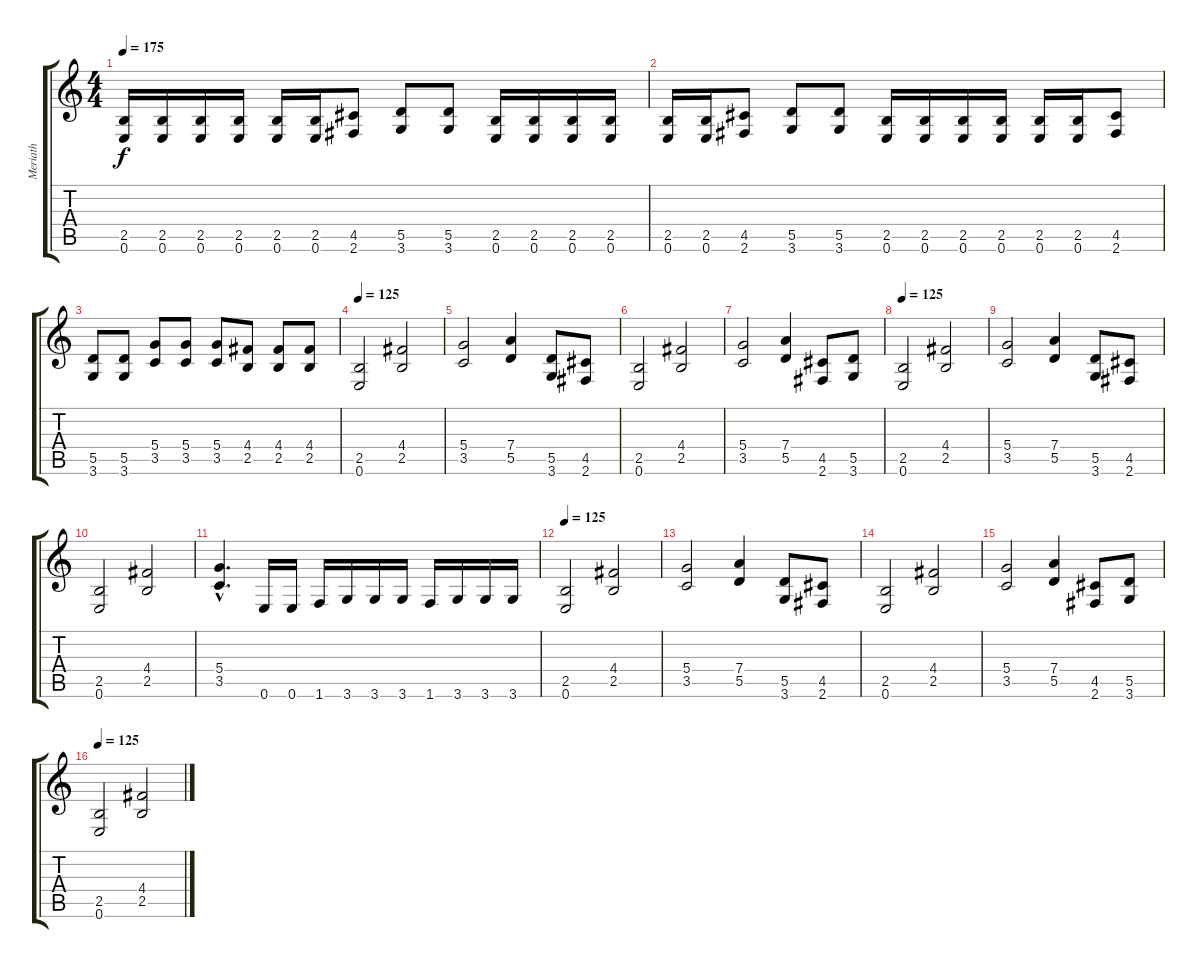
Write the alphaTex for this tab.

\track ("Meriath" "Meriath") {instrument distortionguitar}
\staff {score tabs}
\tuning (E4 B3 G3 D3 A2 E2) {hide}
\ts (4 4)
\tempo 175
\clef g2
\ks c
(2.5 0.6).16{dy f} (2.5 0.6).16 (2.5 0.6).16 (2.5 0.6).16 (2.5 0.6).16 (2.5 0.6).16 (4.5 2.6).8 (5.5 3.6).8 (5.5 3.6).8 (2.5 0.6).16 (2.5 0.6).16 (2.5 0.6).16 (2.5 0.6).16 |
(2.5 0.6).16 (2.5 0.6).16 (4.5 2.6).8 (5.5 3.6).8 (5.5 3.6).8 (2.5 0.6).16 (2.5 0.6).16 (2.5 0.6).16 (2.5 0.6).16 (2.5 0.6).16 (2.5 0.6).16 (4.5 2.6).8 |
(5.5 3.6).8 (5.5 3.6).8 (5.4 3.5).8 (5.4 3.5).8 (5.4 3.5).8 (4.4 2.5).8 (4.4 2.5).8 (4.4 2.5).8 |
\tempo 125
(2.5 0.6).2 (4.4 2.5).2 |
(5.4 3.5).2 (7.4 5.5).4 (5.5 3.6).8 (4.5 2.6).8 |
(2.5 0.6).2 (4.4 2.5).2 |
(5.4 3.5).2 (7.4 5.5).4 (4.5 2.6).8 (5.5 3.6).8 |
\tempo 125
(2.5 0.6).2 (4.4 2.5).2 |
(5.4 3.5).2 (7.4 5.5).4 (5.5 3.6).8 (4.5 2.6).8 |
(2.5 0.6).2 (4.4 2.5).2 |
(5.4{hac} 3.5{hac}).4{d} 0.6.16 0.6.16 1.6.16 3.6.16 3.6.16 3.6.16 1.6.16 3.6.16 3.6.16 3.6.16 |
\tempo 125
(2.5 0.6).2 (4.4 2.5).2 |
(5.4 3.5).2 (7.4 5.5).4 (5.5 3.6).8 (4.5 2.6).8 |
(2.5 0.6).2 (4.4 2.5).2 |
(5.4 3.5).2 (7.4 5.5).4 (4.5 2.6).8 (5.5 3.6).8 |
\tempo 125
(2.5 0.6).2 (4.4 2.5).2
